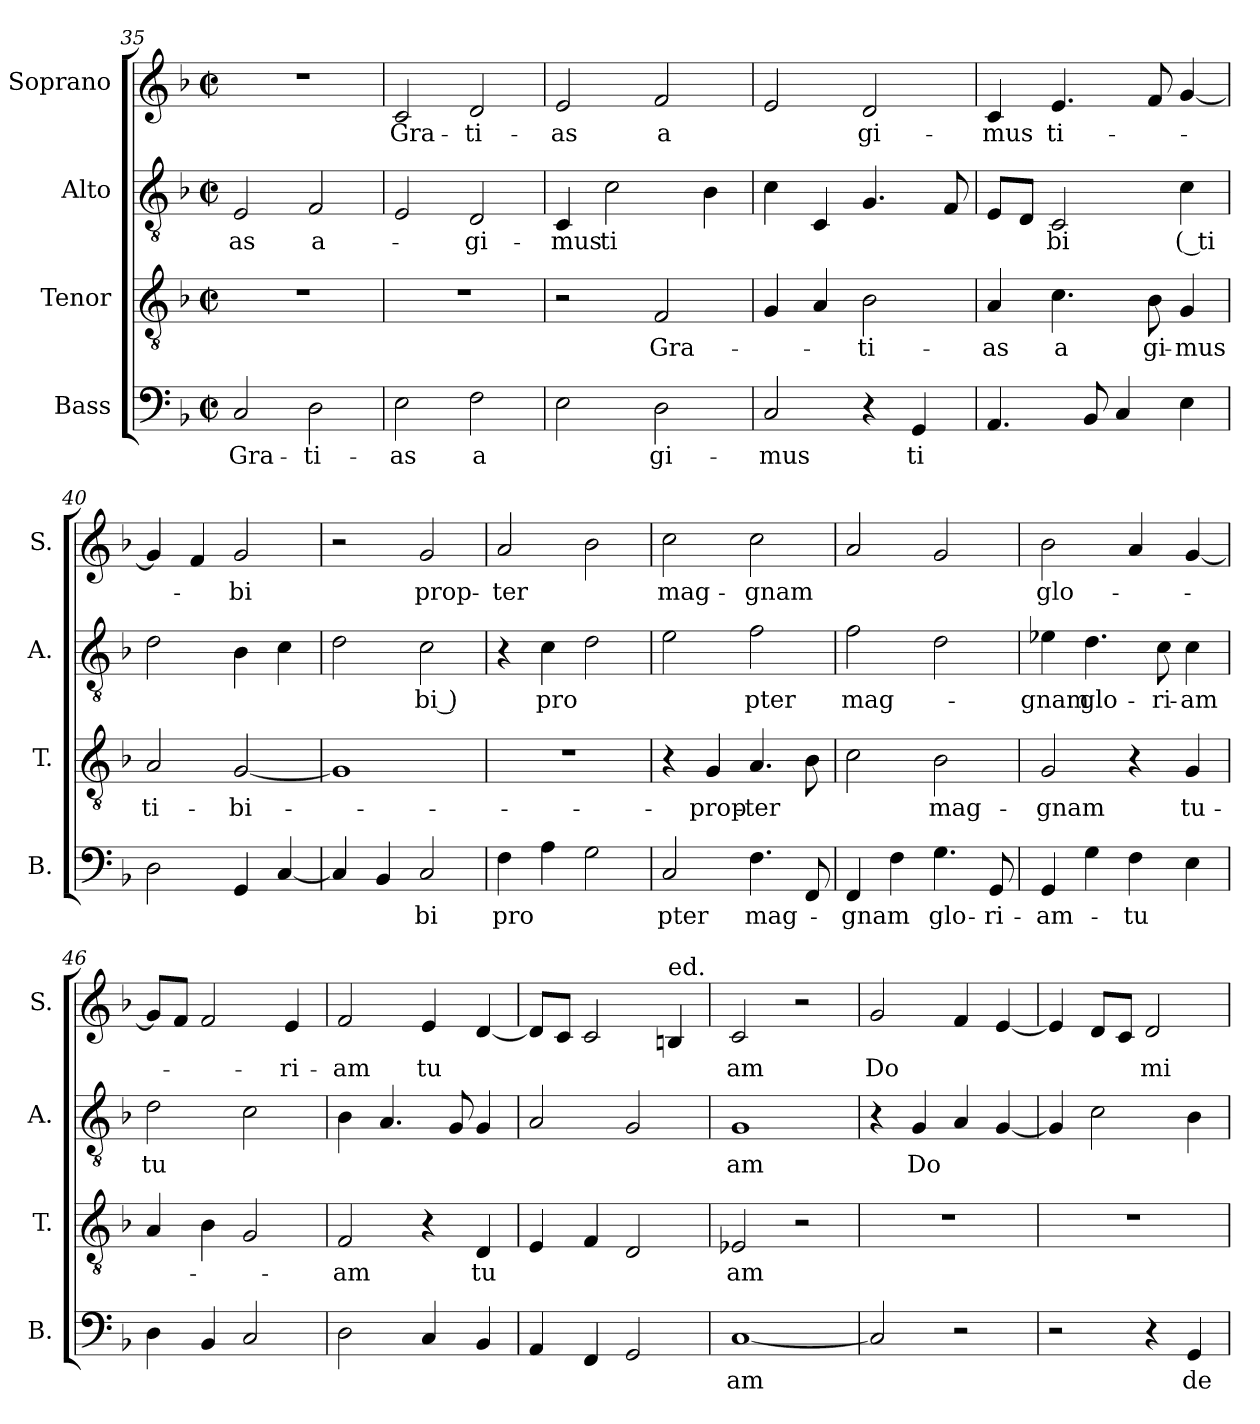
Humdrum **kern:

**kern	**text	**kern	**text	**kern	**text	**kern	**text
*part4	*part4	*part3	*part3	*part2	*part2	*part1	*part1
*staff4	*staff4	*staff3	*staff3	*staff2	*staff2	*staff1	*staff1
*I"Bass	*	*I"Tenor	*	*I"Alto	*	*I"Soprano	*
*I'B.	*	*I'T.	*	*I'A.	*	*I'S.	*
*clefF4	*	*clefGv2	*	*clefGv2	*	*clefG2	*
*k[b-]	*	*k[b-]	*	*k[b-]	*	*k[b-]	*
*M2/2	*	*M2/2	*	*M2/2	*	*M2/2	*
*met(c|)	*	*met(c|)	*	*met(c|)	*	*met(c|)	*
=35	=35	=35	=35	=35	=35	=35	=35
!	!LO:LY:b	!	!	!	!LO:LY:b	!	!
2C/	Gra-	1r	.	2E/	-as	1r	.
!	!LO:LY:b	!	!	!	!LO:LY:b	!	!
2D\	-ti-	.	.	2F/	a-	.	.
=36	=36	=36	=36	=36	=36	=36	=36
!	!LO:LY:b	!	!	!	!	!	!LO:LY:b
2E\	-as	1r	.	2E/	.	2c/	Gra-
!	!LO:LY:b	!	!	!	!LO:LY:b	!	!LO:LY:b
2F\	a	.	.	2D/	-gi-	2d/	-ti-
=37	=37	=37	=37	=37	=37	=37	=37
!	!	!	!	!	!LO:LY:b	!	!LO:LY:b
2E\	.	2r	.	4C/	-mus	2e/	-as
!	!	!	!	!	!LO:LY:b	!	!
.	.	.	.	2c\	ti	.	.
!	!LO:LY:b	!	!LO:LY:b	!	!	!	!LO:LY:b
2D\	gi-	2F/	Gra-	.	.	2f/	a
.	.	.	.	4B-\	.	.	.
=38	=38	=38	=38	=38	=38	=38	=38
!	!LO:LY:b	!	!	!	!	!	!
2C/	-mus	4G/	.	4c\	.	2e/	.
.	.	4A/	.	4C/	.	.	.
!	!	!	!LO:LY:b	!	!	!	!LO:LY:b
4r	.	2B-\	-ti-	4.G/	.	2d/	gi-
!	!LO:LY:b	!	!	!	!	!	!
4GG/	ti	.	.	.	.	.	.
.	.	.	.	8F/	.	.	.
=39	=39	=39	=39	=39	=39	=39	=39
!	!	!	!LO:LY:b	!	!	!	!LO:LY:b
4.AA/	.	4A/	-as	8E/L	.	4c/	-mus
.	.	.	.	8D/J	.	.	.
!	!	!	!LO:LY:b	!	!LO:LY:b	!	!LO:LY:b
.	.	4.c\	a	2C/	bi	4.e/	ti-
8BB-/	.	.	.	.	.	.	.
4C/	.	.	.	.	.	.	.
!	!	!	!LO:LY:b	!	!	!	!
.	.	8B-\	gi-	.	.	8f/	.
!	!	!	!LO:LY:b	!	!LO:LY:b	!	!
4E\	.	4G/	-mus	4c\	( ti	[4g/	.
=40	=40	=40	=40	=40	=40	=40	=40
!	!	!	!LO:LY:b	!	!	!	!
2D\	.	2A/	ti-	2d\	.	4g/]	.
.	.	.	.	.	.	4f/	.
!	!	!	!LO:LY:b	!	!	!	!LO:LY:b
4GG/	.	[2G/	bi-	4B-\	.	2g/	-bi
[4C/	.	.	.	4c\	.	.	.
=41	=41	=41	=41	=41	=41	=41	=41
4C/]	.	1G]	.	2d\	.	2r	.
4BB-/	.	.	.	.	.	.	.
!	!LO:LY:b	!	!	!	!LO:LY:b	!	!LO:LY:b
2C/	bi	.	.	2c\	bi )	2g/	prop-
=42	=42	=42	=42	=42	=42	=42	=42
!	!LO:LY:b	!	!	!	!	!	!LO:LY:b
4F\	-pro	1r	.	4r	.	2a/	-ter
!	!	!	!	!	!LO:LY:b	!	!
4A\	.	.	.	4c\	pro	.	.
2G\	.	.	.	2d\	.	2b-\	.
=43	=43	=43	=43	=43	=43	=43	=43
!	!LO:LY:b	!	!	!	!	!	!LO:LY:b
2C/	pter	4r	.	2e\	.	2cc\	mag-
!	!	!	!LO:LY:b	!	!	!	!
.	.	4G/	prop-	.	.	.	.
!	!LO:LY:b	!	!LO:LY:b	!	!LO:LY:b	!	!LO:LY:b
4.F\	mag-	4.A/	-ter	2f\	pter	2cc\	-gnam
8FF/	.	8B-\	.	.	.	.	.
=44	=44	=44	=44	=44	=44	=44	=44
!	!LO:LY:b	!	!	!	!LO:LY:b	!	!
4FF/	-gnam	2c\	.	2f\	mag-	2a/	.
4F\	.	.	.	.	.	.	.
!	!LO:LY:b	!	!LO:LY:b	!	!	!	!
4.G\	glo-	2B-\	mag-	2d\	.	2g/	.
!	!LO:LY:b	!	!	!	!	!	!
8GG/	-ri-	.	.	.	.	.	.
=45	=45	=45	=45	=45	=45	=45	=45
!	!LO:LY:b	!	!LO:LY:b	!	!LO:LY:b	!	!LO:LY:b
4GG/	-am-	2G/	-gnam	4e-X\	gnam	2b-\	glo-
!	!	!	!	!	!LO:LY:b	!	!
4G\	.	.	.	4.d\	glo-	.	.
!	!LO:LY:b	!	!	!	!	!	!
4F\	-tu	4r	.	.	.	4a/	.
!	!	!	!	!	!LO:LY:b	!	!
.	.	.	.	8c\	-ri-	.	.
!	!	!	!LO:LY:b	!	!LO:LY:b	!	!
4E\	.	4G/	tu-	4c\	-am	[4g/	.
=46	=46	=46	=46	=46	=46	=46	=46
!	!	!	!	!	!LO:LY:b	!	!
4D\	.	4A/	.	2d\	tu	8g/L]	.
.	.	.	.	.	.	8f/J	.
4BB-/	.	4B-\	.	.	.	2f/	.
2C/	.	2G/	.	2c\	.	.	.
!	!	!	!	!	!	!	!LO:LY:b
.	.	.	.	.	.	4e/	-ri-
=47	=47	=47	=47	=47	=47	=47	=47
!	!	!	!LO:LY:b	!	!	!	!LO:LY:b
2D\	.	2F/	-am	4B-\	.	2f/	-am
.	.	.	.	4.A/	.	.	.
!	!	!	!	!	!	!	!LO:LY:b
4C/	.	4r	.	.	.	4e/	tu
.	.	.	.	8G/	.	.	.
!	!	!	!LO:LY:b	!	!	!	!
4BB-/	.	4D/	tu	4G/	.	[4d/	.
=48	=48	=48	=48	=48	=48	=48	=48
4AA/	.	4E/	.	2A/	.	8d/L]	.
.	.	.	.	.	.	8c/J	.
4FF/	.	4F/	.	.	.	2c/	.
2GG/	.	2D/	.	2G/	.	.	.
!	!	!	!	!	!	!LO:TX:a:t=ed.	!
.	.	.	.	.	.	4Bn/	.
=49	=49	=49	=49	=49	=49	=49	=49
!	!LO:LY:b	!	!LO:LY:b	!	!LO:LY:b	!	!LO:LY:b
[1C	am	2E-X/	am	1G	am	2c/	am
.	.	2r	.	.	.	2r	.
=50	=50	=50	=50	=50	=50	=50	=50
!	!	!	!	!	!	!	!LO:LY:b
2C/]	.	1r	.	4r	.	2g/	-Do
!	!	!	!	!	!LO:LY:b	!	!
.	.	.	.	4G/	Do	.	.
2r	.	.	.	4A/	.	4f/	.
.	.	.	.	[4G/	.	[4e/	.
=51	=51	=51	=51	=51	=51	=51	=51
2r	.	1r	.	4G/]	.	4e/]	.
.	.	.	.	2c\	.	8d/L	.
.	.	.	.	.	.	8c/J	.
!	!	!	!	!	!	!	!LO:LY:b
4r	.	.	.	.	.	2d/	mi-
!	!LO:LY:b	!	!	!	!	!	!
4GG/	de-	.	.	4B-\	.	.	.
=	=	=	=	=	=	=	=
*-	*-	*-	*-	*-	*-	*-	*-
